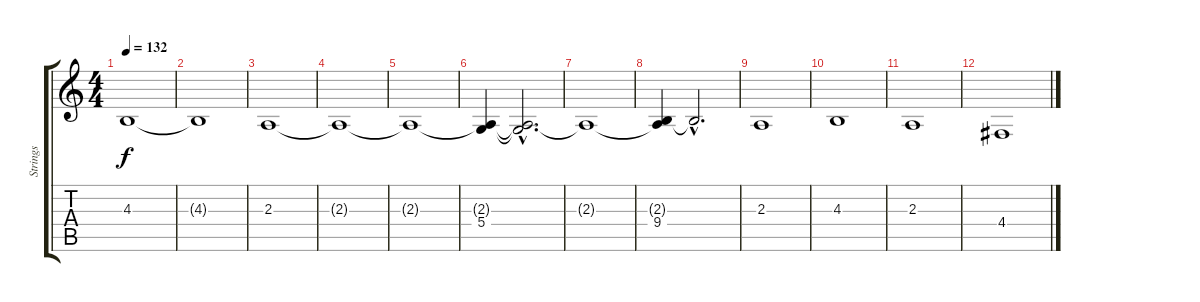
\track ("Strings" "Strings") {instrument stringensemble2}
\staff {score tabs}
\tuning (E4 B3 G3 D3 A2 E2) {hide}
\ts (4 4)
\tempo 132
\clef g2
\ks c
4.3.1{dy f} |
4.3{t}.1 |
2.3.1 |
2.3{t}.1 |
2.3{t}.1 |
(2.3{t} 5.4).4 (2.3{hac t} 5.4{hac t}).2{d} |
2.3{t}.1 |
(2.3{t} 9.4).4 9.4{hac t}.2{d} |
2.3.1 |
4.3.1 |
2.3.1 |
4.4.1
